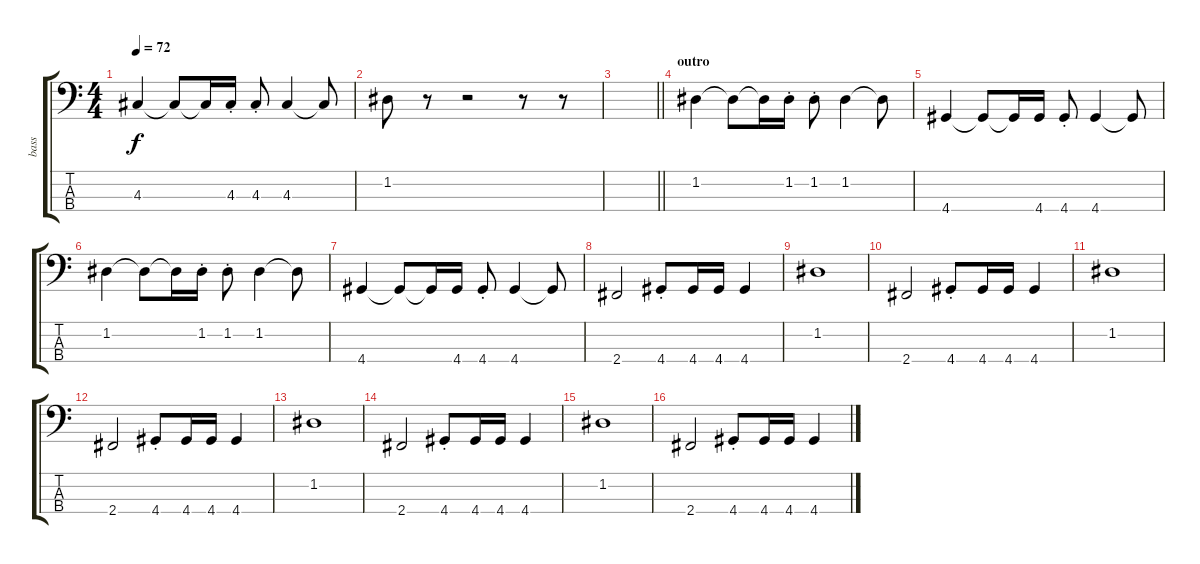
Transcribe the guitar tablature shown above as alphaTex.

\track ("bass" "bass") {instrument electricbassfinger}
\staff {score tabs}
\tuning (G2 D2 A1 E1) {hide}
\ts (4 4)
\tempo 72
\clef f4
\ks c
4.3.4{dy f} 4.3{t}.8 4.3{t}.16 4.3{st}.16 4.3{st}.8 4.3.4 4.3{t}.8 |
1.2.8 r.8 r.2 r.8 r.8 |
\barLineRight lightlight
|
\section ("" "outro")
1.2.4 1.2{t}.8 1.2{t}.16 1.2{st}.16 1.2{st}.8 1.2.4 1.2{t}.8 |
4.4.4 4.4{t}.8 4.4{t}.16 4.4.16 4.4{st}.8 4.4.4 4.4{t}.8 |
1.2.4 1.2{t}.8 1.2{t}.16 1.2{st}.16 1.2{st}.8 1.2.4 1.2{t}.8 |
4.4.4 4.4{t}.8 4.4{t}.16 4.4.16 4.4{st}.8 4.4.4 4.4{t}.8 |
2.4.2 4.4{st}.8 4.4.16 4.4.16 4.4.4 |
1.2.1 |
2.4.2 4.4{st}.8 4.4.16 4.4.16 4.4.4 |
1.2.1 |
2.4.2 4.4{st}.8 4.4.16 4.4.16 4.4.4 |
1.2.1 |
2.4.2 4.4{st}.8 4.4.16 4.4.16 4.4.4 |
1.2.1 |
2.4.2 4.4{st}.8 4.4.16 4.4.16 4.4.4
